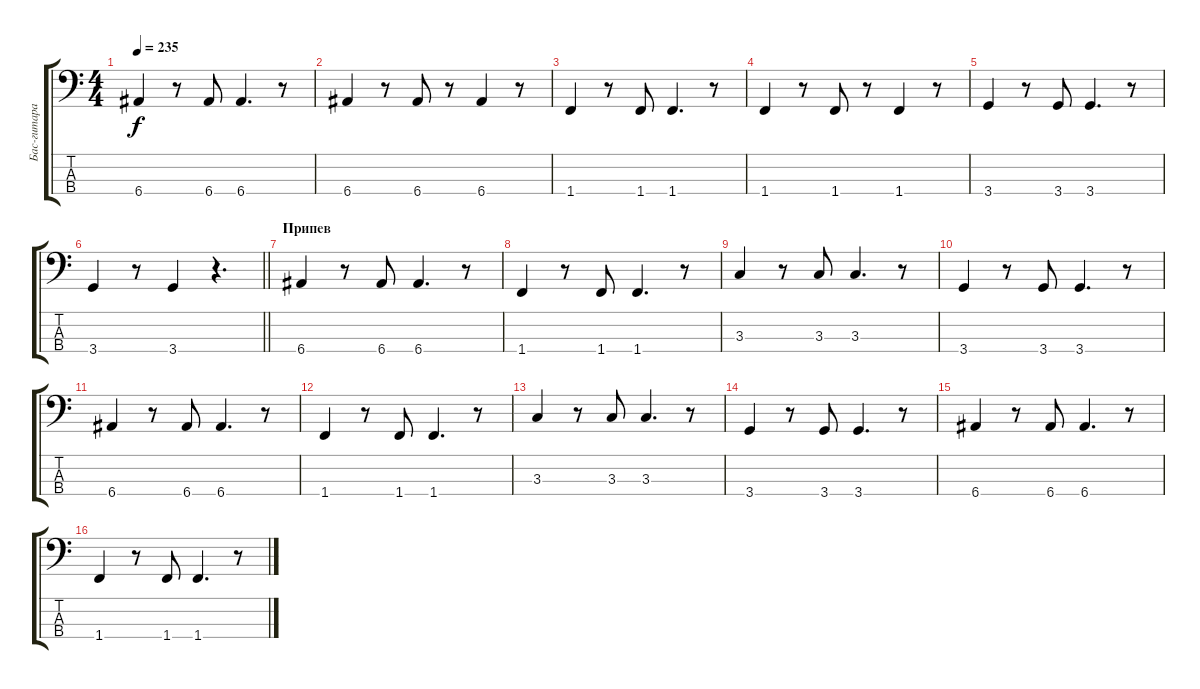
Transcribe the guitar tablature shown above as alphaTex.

\track ("Бас-гитара" "Бас-гитара") {instrument electricbassfinger}
\staff {score tabs}
\tuning (G2 D2 A1 E1) {hide}
\ts (4 4)
\tempo 235
\clef f4
\ks c
6.4.4{dy f} r.8 6.4.8 6.4.4{d} r.8 |
6.4.4 r.8 6.4.8 r.8 6.4.4 r.8 |
1.4.4 r.8 1.4.8 1.4.4{d} r.8 |
1.4.4 r.8 1.4.8 r.8 1.4.4 r.8 |
3.4.4 r.8 3.4.8 3.4.4{d} r.8 |
\barLineRight lightlight
3.4.4 r.8 3.4.4 r.4{d} |
\section ("" "Припев")
6.4.4 r.8 6.4.8 6.4.4{d} r.8 |
1.4.4 r.8 1.4.8 1.4.4{d} r.8 |
3.3.4 r.8 3.3.8 3.3.4{d} r.8 |
3.4.4 r.8 3.4.8 3.4.4{d} r.8 |
6.4.4 r.8 6.4.8 6.4.4{d} r.8 |
1.4.4 r.8 1.4.8 1.4.4{d} r.8 |
3.3.4 r.8 3.3.8 3.3.4{d} r.8 |
3.4.4 r.8 3.4.8 3.4.4{d} r.8 |
6.4.4 r.8 6.4.8 6.4.4{d} r.8 |
1.4.4 r.8 1.4.8 1.4.4{d} r.8
